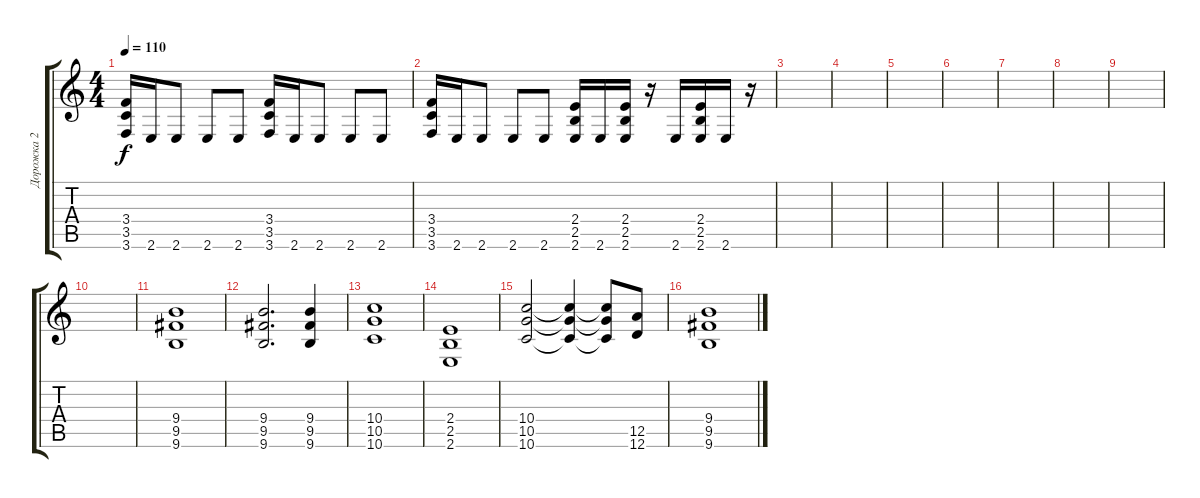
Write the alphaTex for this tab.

\track ("Дорожка 2" "Дорожка 2") {instrument overdrivenguitar}
\staff {score tabs}
\tuning (E4 B3 G3 D3 A2 D2) {hide}
\ts (4 4)
\tempo 110
\clef g2
\ks c
(3.4 3.5 3.6).16{dy f} 2.6.16 2.6.8 2.6.8 2.6.8 (3.4 3.5 3.6).16 2.6.16 2.6.8 2.6.8 2.6.8 |
(3.4 3.5 3.6).16 2.6.16 2.6.8 2.6.8 2.6.8 (2.4 2.5 2.6).16 2.6.16 (2.4 2.5 2.6).16 r.16 2.6.16 (2.4 2.5 2.6).16 2.6.16 r.16 |
|
|
|
|
|
|
|
|
(9.4 9.5 9.6).1 |
(9.4 9.5 9.6).2{d} (9.4 9.5 9.6).4 |
(10.4 10.5 10.6).1 |
(2.4 2.5 2.6).1 |
(10.4 10.5 10.6).2 (10.4{t} 10.5{t} 10.6{t}).4 (10.4{t} 10.5{t} 10.6{t}).8 (12.5 12.6).8 |
(9.4 9.5 9.6).1
